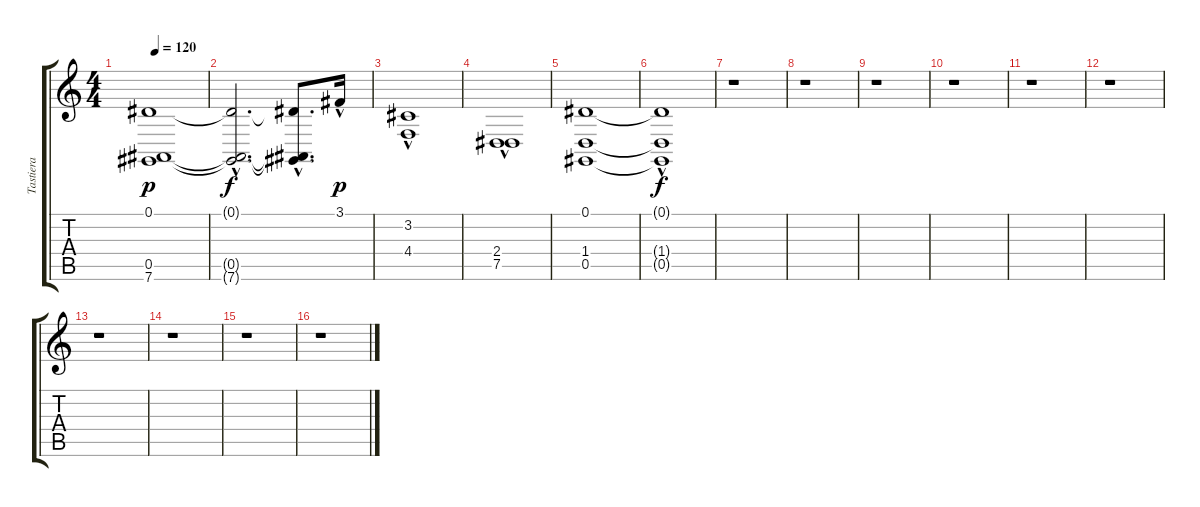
\track ("Tastiera" "Tastiera") {instrument synthstrings1}
\staff {score tabs}
\tuning (Eb4 Bb3 Gb3 Db3 Ab2 Eb2) {hide}
\ts (4 4)
\tempo 120
\clef g2
\ks c
(0.1 0.5 7.6).1{dy p} |
(0.1{hac t} 0.5{hac t} 7.6{hac t}).2{d dy f} (0.1{hac t} 0.5{hac t} 7.6{hac t}).8{d} 3.1{hac}.16{dy p} |
(3.2 4.4{hac}).1 |
(2.4{hac} 7.5).1 |
(0.1 1.4 0.5).1 |
(0.1{t} 1.4{hac t} 0.5{t}).1{dy f} |
r.1 |
r.1 |
r.1 |
r.1 |
r.1 |
r.1 |
r.1 |
r.1 |
r.1 |
r.1
